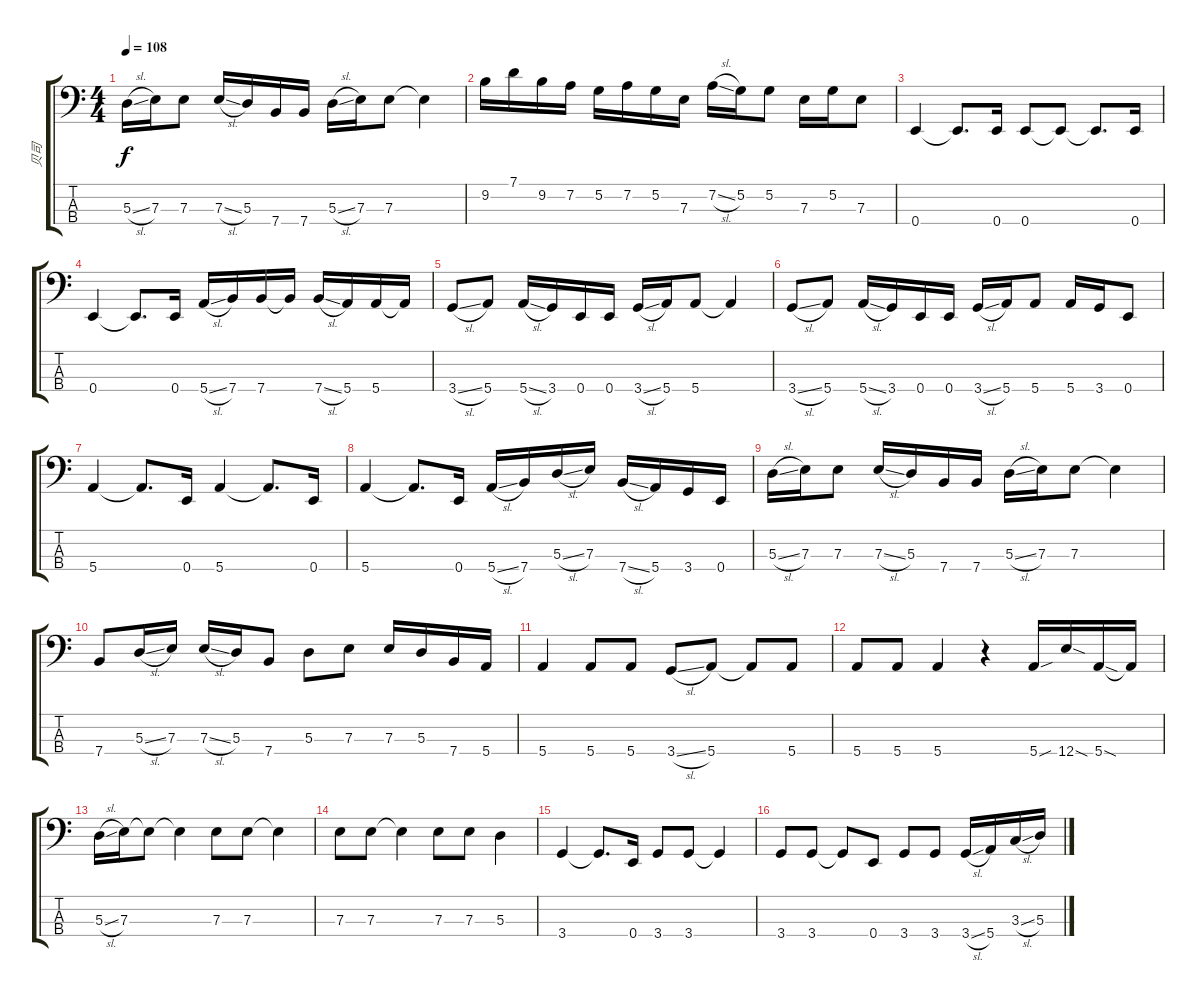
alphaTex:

\track ("贝司" "贝司") {instrument electricbassfinger}
\staff {score tabs}
\tuning (G2 D2 A1 E1) {hide}
\ts (4 4)
\tempo 108
\clef f4
\ks c
5.3{sl}.16{dy f} 7.3.16 7.3.8 7.3{sl}.16 5.3.16 7.4.16 7.4.16 5.3{sl}.16 7.3.16 7.3.8 7.3{t}.4 |
9.2.16 7.1.16 9.2.16 7.2.16 5.2.16 7.2.16 5.2.16 7.3.16 7.2{sl}.16 5.2.16 5.2.8 7.3.16 5.2.16 7.3.8 |
0.4.4 0.4{t}.8{d} 0.4.16 0.4.8 0.4{t}.8 0.4{t}.8{d} 0.4.16 |
0.4.4 0.4{t}.8{d} 0.4.16 5.4{sl}.16 7.4.16 7.4.16 7.4{t}.16 7.4{sl}.16 5.4.16 5.4.16 5.4{t}.16 |
3.4{sl}.8 5.4.8 5.4{sl}.16 3.4.16 0.4.16 0.4.16 3.4{sl}.16 5.4.16 5.4.8 5.4{t}.4 |
3.4{sl}.8 5.4.8 5.4{sl}.16 3.4.16 0.4.16 0.4.16 3.4{sl}.16 5.4.16 5.4.8 5.4.16 3.4.16 0.4.8 |
5.4.4 5.4{t}.8{d} 0.4.16 5.4.4 5.4{t}.8{d} 0.4.16 |
5.4.4 5.4{t}.8{d} 0.4.16 5.4{sl}.16 7.4.16 5.3{sl}.16 7.3.16 7.4{sl}.16 5.4.16 3.4.16 0.4.16 |
5.3{sl}.16 7.3.16 7.3.8 7.3{sl}.16 5.3.16 7.4.16 7.4.16 5.3{sl}.16 7.3.16 7.3.8 7.3{t}.4 |
7.4.8 5.3{sl}.16 7.3.16 7.3{sl}.16 5.3.16 7.4.8 5.3.8 7.3.8 7.3.16 5.3.16 7.4.16 5.4.16 |
5.4.4 5.4.8 5.4.8 3.4{sl}.8 5.4.8 5.4{t}.8 5.4.8 |
5.4.8 5.4.8 5.4.4 r.4 5.4{sou}.16 12.4{sod}.16 5.4{sod}.16 5.4{t}.16 |
5.3{sl}.16 7.3.16 7.3{t}.8 7.3{t}.4 7.3.8 7.3.8 7.3{t}.4 |
7.3.8 7.3.8 7.3{t}.4 7.3.8 7.3.8 5.3.4 |
3.4.4 3.4{t}.8{d} 0.4.16 3.4.8 3.4.8 3.4{t}.4 |
3.4.8 3.4.8 3.4{t}.8 0.4.8 3.4.8 3.4.8 3.4{sl}.16 5.4.16 3.3{sl}.16 5.3.16
